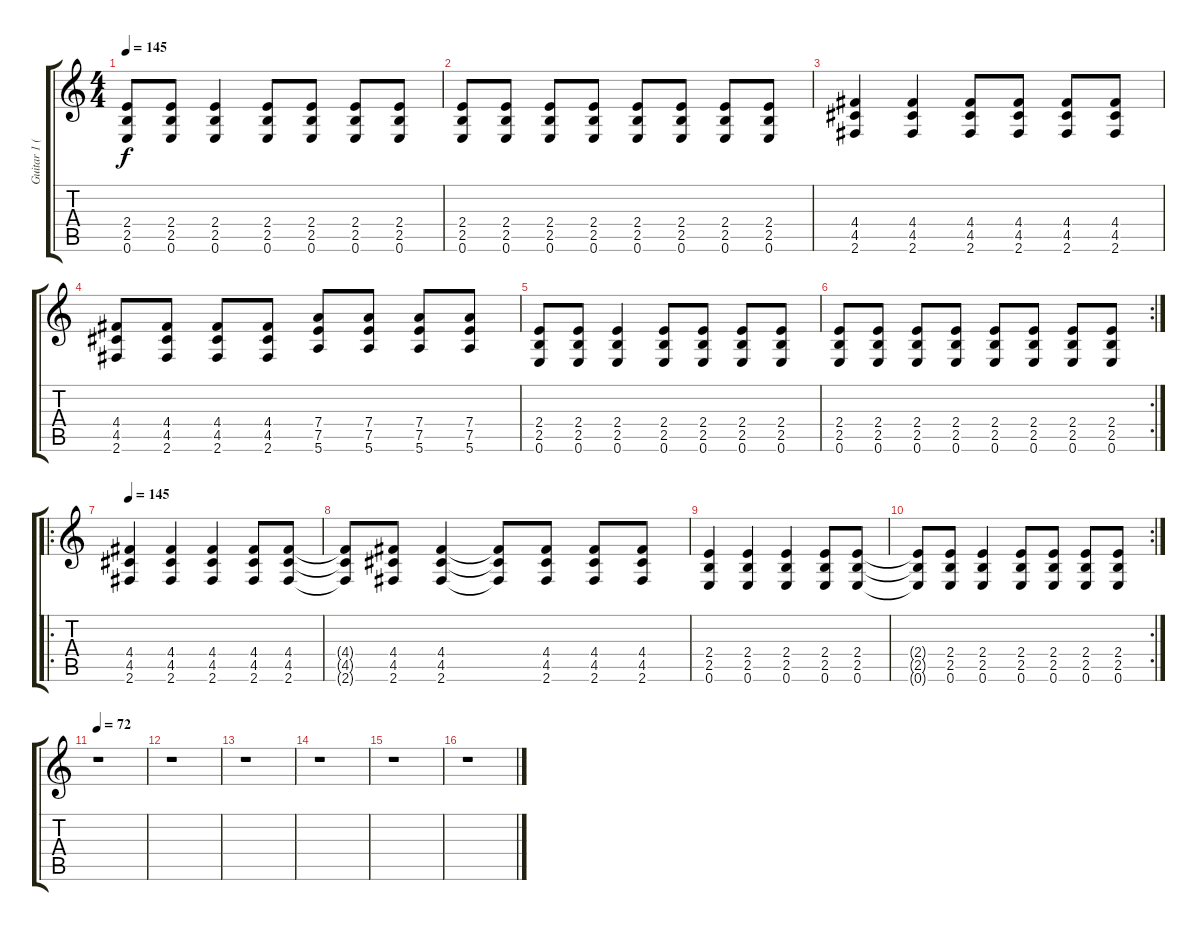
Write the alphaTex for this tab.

\track ("Guitar 1 (Rhythm)" "Guitar 1 (") {instrument distortionguitar}
\staff {score tabs}
\tuning (E4 B3 G3 D3 A2 E2) {hide}
\ts (4 4)
\tempo 145
\clef g2
\ks c
(2.4 2.5 0.6).8{dy f} (2.4 2.5 0.6).8 (2.4 2.5 0.6).4 (2.4 2.5 0.6).8 (2.4 2.5 0.6).8 (2.4 2.5 0.6).8 (2.4 2.5 0.6).8 |
(2.4 2.5 0.6).8 (2.4 2.5 0.6).8 (2.4 2.5 0.6).8 (2.4 2.5 0.6).8 (2.4 2.5 0.6).8 (2.4 2.5 0.6).8 (2.4 2.5 0.6).8 (2.4 2.5 0.6).8 |
(4.4 4.5 2.6).4 (4.4 4.5 2.6).4 (4.4 4.5 2.6).8 (4.4 4.5 2.6).8 (4.4 4.5 2.6).8 (4.4 4.5 2.6).8 |
(4.4 4.5 2.6).8 (4.4 4.5 2.6).8 (4.4 4.5 2.6).8 (4.4 4.5 2.6).8 (7.4 7.5 5.6).8 (7.4 7.5 5.6).8 (7.4 7.5 5.6).8 (7.4 7.5 5.6).8 |
(2.4 2.5 0.6).8 (2.4 2.5 0.6).8 (2.4 2.5 0.6).4 (2.4 2.5 0.6).8 (2.4 2.5 0.6).8 (2.4 2.5 0.6).8 (2.4 2.5 0.6).8 |
\rc 2
(2.4 2.5 0.6).8 (2.4 2.5 0.6).8 (2.4 2.5 0.6).8 (2.4 2.5 0.6).8 (2.4 2.5 0.6).8 (2.4 2.5 0.6).8 (2.4 2.5 0.6).8 (2.4 2.5 0.6).8 |
\ro
\tempo 145
(4.4 4.5 2.6).4{instrument electricguitarclean} (4.4 4.5 2.6).4 (4.4 4.5 2.6).4 (4.4 4.5 2.6).8 (4.4 4.5 2.6).8 |
(4.4{t} 4.5{t} 2.6{t}).8 (4.4 4.5 2.6).8 (4.4 4.5 2.6).4 (4.4{t} 4.5{t} 2.6{t}).8 (4.4 4.5 2.6).8 (4.4 4.5 2.6).8 (4.4 4.5 2.6).8 |
(2.4 2.5 0.6).4 (2.4 2.5 0.6).4 (2.4 2.5 0.6).4 (2.4 2.5 0.6).8 (2.4 2.5 0.6).8 |
\rc 2
(2.4{t} 2.5{t} 0.6{t}).8 (2.4 2.5 0.6).8 (2.4 2.5 0.6).4 (2.4 2.5 0.6).8 (2.4 2.5 0.6).8 (2.4 2.5 0.6).8 (2.4 2.5 0.6).8 |
\tempo 72
r.1 |
r.1 |
r.1 |
r.1 |
r.1 |
r.1
